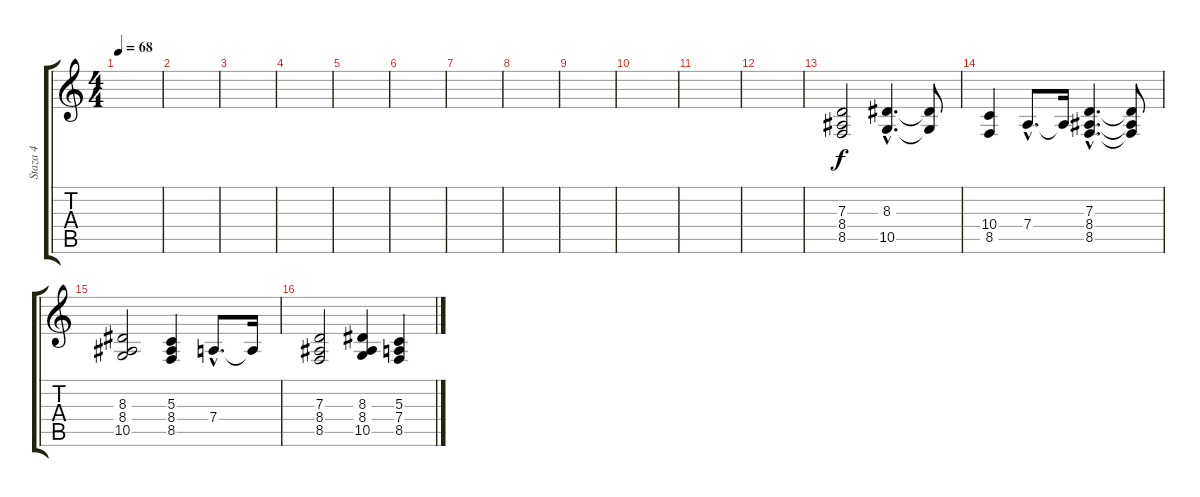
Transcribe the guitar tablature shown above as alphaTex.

\track ("Staza 4" "Staza 4") {instrument frenchhorn}
\staff {score tabs}
\tuning (E4 B3 G3 D3 A2 E2) {hide}
\ts (4 4)
\tempo 68
\clef g2
\ks c
|
|
|
|
|
|
|
|
|
|
|
|
(7.3 8.4 8.5).2{volume 10} (8.3{hac} 10.5{hac}).4{d} (8.3{t} 10.5{t}).8 |
(10.4 8.5).4 7.4{hac}.8{d} 7.4{t}.16 (7.3{hac} 8.4{hac} 8.5{hac}).4{d} (7.3{t} 8.4{t} 8.5{t}).8 |
(8.3 8.4 10.5).2 (5.3 8.4 8.5).4 7.4{hac}.8{d} 7.4{t}.16 |
(7.3 8.4 8.5).2 (8.3 8.4 10.5).4 (5.3 7.4 8.5).4
